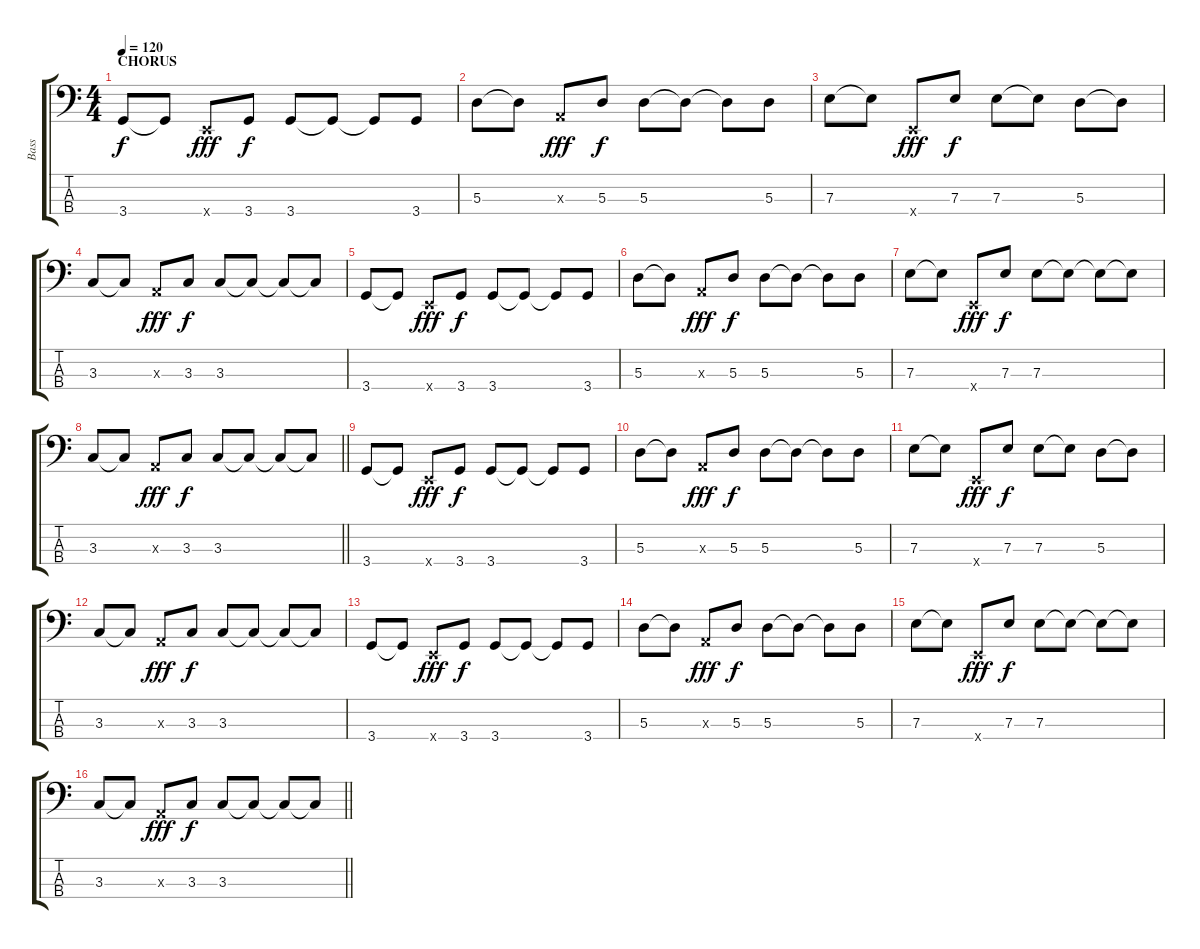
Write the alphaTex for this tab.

\track ("Bass" "Bass") {instrument electricbassfinger}
\staff {score tabs}
\tuning (G2 D2 A1 E1) {hide}
\ts (4 4)
\section ("" "CHORUS")
\tempo 120
\clef f4
\ks c
3.4.8{dy f} 3.4{t}.8 0.4{x}.8{dy fff} 3.4.8{dy f} 3.4.8 3.4{t}.8 3.4{t}.8 3.4.8 |
5.3.8 5.3{t}.8 0.3{x}.8{dy fff} 5.3.8{dy f} 5.3.8 5.3{t}.8 5.3{t}.8 5.3.8 |
7.3.8 7.3{t}.8 0.4{x}.8{dy fff} 7.3.8{dy f} 7.3.8 7.3{t}.8 5.3.8 5.3{t}.8 |
3.3.8 3.3{t}.8 0.3{x}.8{dy fff} 3.3.8{dy f} 3.3.8 3.3{t}.8 3.3{t}.8 3.3{t}.8 |
3.4.8 3.4{t}.8 0.4{x}.8{dy fff} 3.4.8{dy f} 3.4.8 3.4{t}.8 3.4{t}.8 3.4.8 |
5.3.8 5.3{t}.8 0.3{x}.8{dy fff} 5.3.8{dy f} 5.3.8 5.3{t}.8 5.3{t}.8 5.3.8 |
7.3.8 7.3{t}.8 0.4{x}.8{dy fff} 7.3.8{dy f} 7.3.8 7.3{t}.8 7.3{t}.8 7.3{t}.8 |
\barLineRight lightlight
3.3.8 3.3{t}.8 0.3{x}.8{dy fff} 3.3.8{dy f} 3.3.8 3.3{t}.8 3.3{t}.8 3.3{t}.8 |
3.4.8 3.4{t}.8 0.4{x}.8{dy fff} 3.4.8{dy f} 3.4.8 3.4{t}.8 3.4{t}.8 3.4.8 |
5.3.8 5.3{t}.8 0.3{x}.8{dy fff} 5.3.8{dy f} 5.3.8 5.3{t}.8 5.3{t}.8 5.3.8 |
7.3.8 7.3{t}.8 0.4{x}.8{dy fff} 7.3.8{dy f} 7.3.8 7.3{t}.8 5.3.8 5.3{t}.8 |
3.3.8 3.3{t}.8 0.3{x}.8{dy fff} 3.3.8{dy f} 3.3.8 3.3{t}.8 3.3{t}.8 3.3{t}.8 |
3.4.8 3.4{t}.8 0.4{x}.8{dy fff} 3.4.8{dy f} 3.4.8 3.4{t}.8 3.4{t}.8 3.4.8 |
5.3.8 5.3{t}.8 0.3{x}.8{dy fff} 5.3.8{dy f} 5.3.8 5.3{t}.8 5.3{t}.8 5.3.8 |
7.3.8 7.3{t}.8 0.4{x}.8{dy fff} 7.3.8{dy f} 7.3.8 7.3{t}.8 7.3{t}.8 7.3{t}.8 |
\barLineRight lightlight
3.3.8 3.3{t}.8 0.3{x}.8{dy fff} 3.3.8{dy f} 3.3.8 3.3{t}.8 3.3{t}.8 3.3{t}.8
